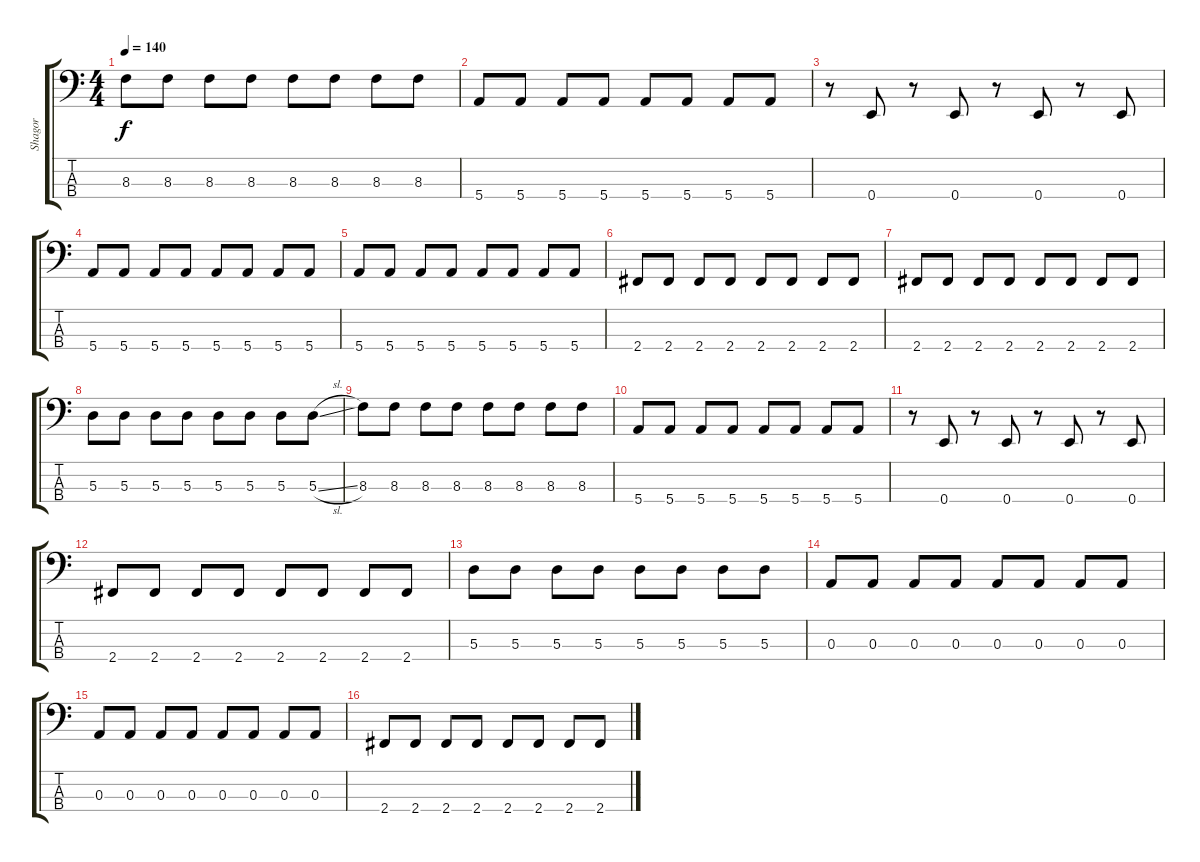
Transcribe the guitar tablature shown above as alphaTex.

\track ("Shagor" "Shagor") {instrument electricbassfinger}
\staff {score tabs}
\tuning (G2 D2 A1 E1) {hide}
\ts (4 4)
\tempo 140
\clef f4
\ks c
8.3.8{dy f} 8.3.8 8.3.8 8.3.8 8.3.8 8.3.8 8.3.8 8.3.8 |
5.4.8 5.4.8 5.4.8 5.4.8 5.4.8 5.4.8 5.4.8 5.4.8 |
r.8 0.4.8 r.8 0.4.8 r.8 0.4.8 r.8 0.4.8 |
5.4.8 5.4.8 5.4.8 5.4.8 5.4.8 5.4.8 5.4.8 5.4.8 |
5.4.8 5.4.8 5.4.8 5.4.8 5.4.8 5.4.8 5.4.8 5.4.8 |
2.4.8 2.4.8 2.4.8 2.4.8 2.4.8 2.4.8 2.4.8 2.4.8 |
2.4.8 2.4.8 2.4.8 2.4.8 2.4.8 2.4.8 2.4.8 2.4.8 |
5.3.8 5.3.8 5.3.8 5.3.8 5.3.8 5.3.8 5.3.8 5.3{sl}.8 |
8.3.8 8.3.8 8.3.8 8.3.8 8.3.8 8.3.8 8.3.8 8.3.8 |
5.4.8 5.4.8 5.4.8 5.4.8 5.4.8 5.4.8 5.4.8 5.4.8 |
r.8 0.4.8 r.8 0.4.8 r.8 0.4.8 r.8 0.4.8 |
2.4.8 2.4.8 2.4.8 2.4.8 2.4.8 2.4.8 2.4.8 2.4.8 |
5.3.8 5.3.8 5.3.8 5.3.8 5.3.8 5.3.8 5.3.8 5.3.8 |
0.3.8 0.3.8 0.3.8 0.3.8 0.3.8 0.3.8 0.3.8 0.3.8 |
0.3.8 0.3.8 0.3.8 0.3.8 0.3.8 0.3.8 0.3.8 0.3.8 |
2.4.8 2.4.8 2.4.8 2.4.8 2.4.8 2.4.8 2.4.8 2.4.8
